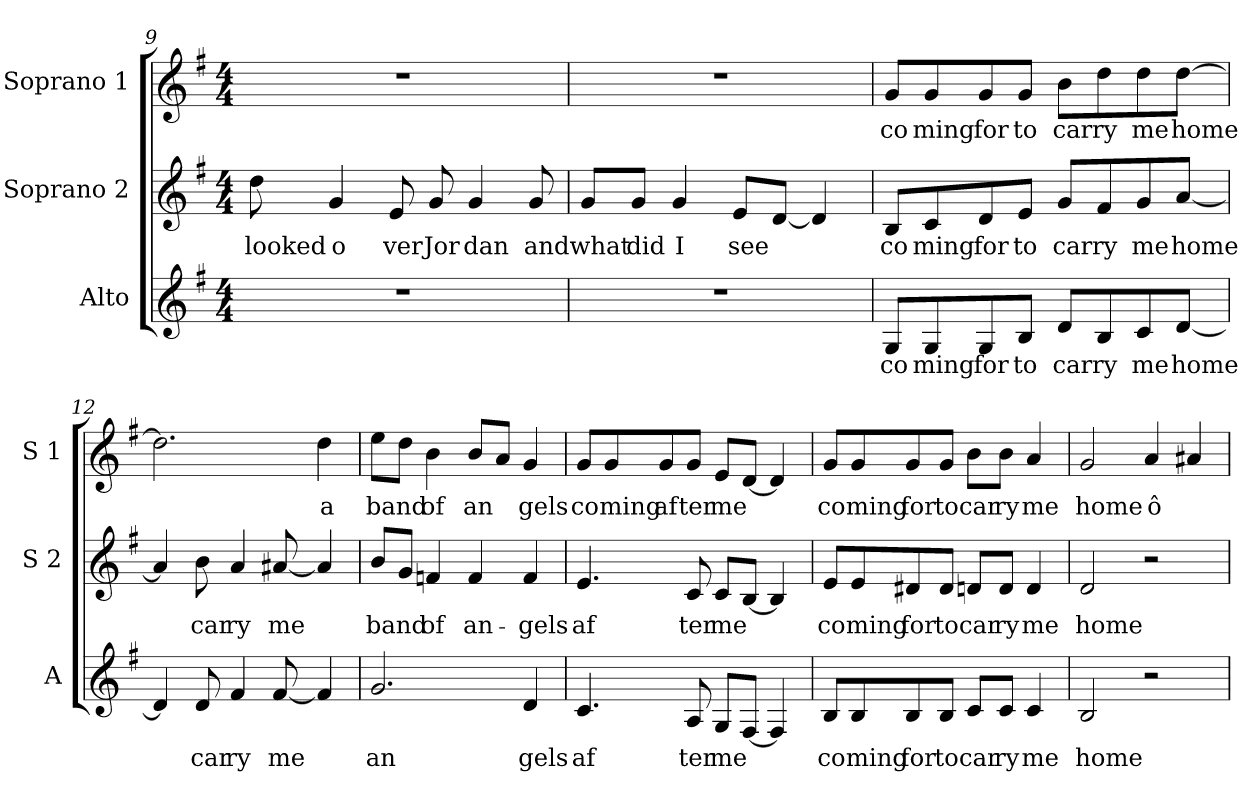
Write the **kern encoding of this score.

**kern	**text	**kern	**text	**kern	**text
*part3	*part3	*part2	*part2	*part1	*part1
*staff3	*staff3	*staff2	*staff2	*staff1	*staff1
*I"Alto	*	*I"Soprano 2	*	*I"Soprano 1	*
*I'A	*	*I'S 2	*	*I'S 1	*
*clefG2	*	*clefG2	*	*clefG2	*
*k[f#]	*	*k[f#]	*	*k[f#]	*
*G:	*	*G:	*	*G:	*
*M4/4	*	*M4/4	*	*M4/4	*
=9	=9	=9	=9	=9	=9
!	!	!	!LO:LY:b	!	!
1r	.	8dd\	looked	1r	.
!	!	!	!LO:LY:b	!	!
.	.	4g/	o	.	.
!	!	!	!LO:LY:b	!	!
.	.	8e/	ver	.	.
!	!	!	!LO:LY:b	!	!
.	.	8g/	Jor	.	.
!	!	!	!LO:LY:b	!	!
.	.	4g/	dan	.	.
!	!	!	!LO:LY:b	!	!
.	.	8g/	and	.	.
!!LO:PB:g=z
=10	=10	=10	=10	=10	=10
!	!	!	!LO:LY:b	!	!
1r	.	8g/L	what	1r	.
!	!	!	!LO:LY:b	!	!
.	.	8g/J	did	.	.
!	!	!	!LO:LY:b	!	!
.	.	4g/	I	.	.
!	!	!	!LO:LY:b	!	!
.	.	8e/L	see	.	.
.	.	[8d/J	.	.	.
.	.	4d/]	.	.	.
=11	=11	=11	=11	=11	=11
!	!LO:LY:b	!	!	!	!
!	!	!	!LO:LY:b	!	!
!	!	!	!	!	!LO:LY:b
8G/L	co	8B/L	co	8g/L	co
!	!LO:LY:b	!	!	!	!
!	!	!	!LO:LY:b	!	!
!	!	!	!	!	!LO:LY:b
8G/	ming	8c/	ming	8g/	ming
!	!LO:LY:b	!	!	!	!
!	!	!	!LO:LY:b	!	!
!	!	!	!	!	!LO:LY:b
8G/	for	8d/	for	8g/	for
!	!LO:LY:b	!	!	!	!
!	!	!	!LO:LY:b	!	!
!	!	!	!	!	!LO:LY:b
8B/J	to	8e/J	to	8g/J	to
!	!LO:LY:b	!	!	!	!
!	!	!	!LO:LY:b	!	!
!	!	!	!	!	!LO:LY:b
8d/L	car	8g/L	car	8b\L	car
!	!LO:LY:b	!	!	!	!
!	!	!	!LO:LY:b	!	!
!	!	!	!	!	!LO:LY:b
8B/	ry	8f#/	ry	8dd\	ry
!	!LO:LY:b	!	!	!	!
!	!	!	!LO:LY:b	!	!
!	!	!	!	!	!LO:LY:b
8c/	me	8g/	me	8dd\	me
!	!LO:LY:b	!	!	!	!
!	!	!	!LO:LY:b	!	!
!	!	!	!	!	!LO:LY:b
[8d/J	home	[8a/J	home	[8dd\J	home
=12	=12	=12	=12	=12	=12
4d/]	.	4a/]	.	2.dd\]	.
!	!LO:LY:b	!	!	!	!
!	!	!	!LO:LY:b	!	!
8d/	car	8b\	car	.	.
!	!LO:LY:b	!	!	!	!
!	!	!	!LO:LY:b	!	!
4f#/	ry	4a/	ry	.	.
!	!LO:LY:b	!	!	!	!
!	!	!	!LO:LY:b	!	!
[8f#/	me	[8a#X/	me	.	.
!	!	!	!	!	!LO:LY:b
4f#/]	.	4a#/]	.	4dd\	a
!!LO:LB:g=z
=13	=13	=13	=13	=13	=13
!	!LO:LY:b	!	!	!	!
!	!	!	!LO:LY:b	!	!
!	!	!	!	!	!LO:LY:b
2.g/	an	8b/L	band	8ee\L	band
.	.	8g/J	.	8dd\J	.
!	!	!	!LO:LY:b	!	!
!	!	!	!	!	!LO:LY:b
.	.	4fn/	of	4b\	of
!	!	!	!LO:LY:b	!	!
!	!	!	!	!	!LO:LY:b
.	.	4f/	an-	8b/L	an
.	.	.	.	8a/J	.
!	!LO:LY:b	!	!	!	!
!	!	!	!LO:LY:b	!	!
!	!	!	!	!	!LO:LY:b
4d/	gels	4f/	-gels	4g/	gels
=14	=14	=14	=14	=14	=14
!	!LO:LY:b	!	!	!	!
!	!	!	!LO:LY:b	!	!
!	!	!	!	!	!LO:LY:b
4.c/	af	4.e/	af	8g/L	co
!	!	!	!	!	!LO:LY:b
.	.	.	.	8g/	ming
!	!	!	!	!	!LO:LY:b
.	.	.	.	8g/	af
!	!LO:LY:b	!	!	!	!
!	!	!	!LO:LY:b	!	!
!	!	!	!	!	!LO:LY:b
8A/	ter	8c/	ter	8g/J	ter
!	!LO:LY:b	!	!	!	!
!	!	!	!LO:LY:b	!	!
!	!	!	!	!	!LO:LY:b
8G/L	me	8c/L	me	8e/L	me
[8F#/J	.	[8B/J	.	[8d/J	.
4F#/]	.	4B/]	.	4d/]	.
=15	=15	=15	=15	=15	=15
!	!LO:LY:b	!	!	!	!
!	!	!	!LO:LY:b	!	!
!	!	!	!	!	!LO:LY:b
8B/L	co	8e/L	co	8g/L	co
!	!LO:LY:b	!	!	!	!
!	!	!	!LO:LY:b	!	!
!	!	!	!	!	!LO:LY:b
8B/	ming	8e/	ming	8g/	ming
!	!LO:LY:b	!	!	!	!
!	!	!	!LO:LY:b	!	!
!	!	!	!	!	!LO:LY:b
8B/	for	8d#X/	for	8g/	for
!	!LO:LY:b	!	!	!	!
!	!	!	!LO:LY:b	!	!
!	!	!	!	!	!LO:LY:b
8B/J	to	8d#/J	to	8g/J	to
!	!LO:LY:b	!	!	!	!
!	!	!	!LO:LY:b	!	!
!	!	!	!	!	!LO:LY:b
8c/L	car	8dn/L	car	8b\L	car
!	!LO:LY:b	!	!	!	!
!	!	!	!LO:LY:b	!	!
!	!	!	!	!	!LO:LY:b
8c/J	ry	8d/J	ry	8b\J	ry
!	!LO:LY:b	!	!	!	!
!	!	!	!LO:LY:b	!	!
!	!	!	!	!	!LO:LY:b
4c/	me	4d/	me	4a/	me
!!LO:LB:g=z
=16	=16	=16	=16	=16	=16
!	!LO:LY:b	!	!	!	!
!	!	!	!LO:LY:b	!	!
!	!	!	!	!	!LO:LY:b
2B/	home	2d/	home	2g/	home
!	!	!	!	!	!LO:LY:b
2r	.	2r	.	4a/	ô
.	.	.	.	4a#X/	.
=	=	=	=	=	=
*-	*-	*-	*-	*-	*-
